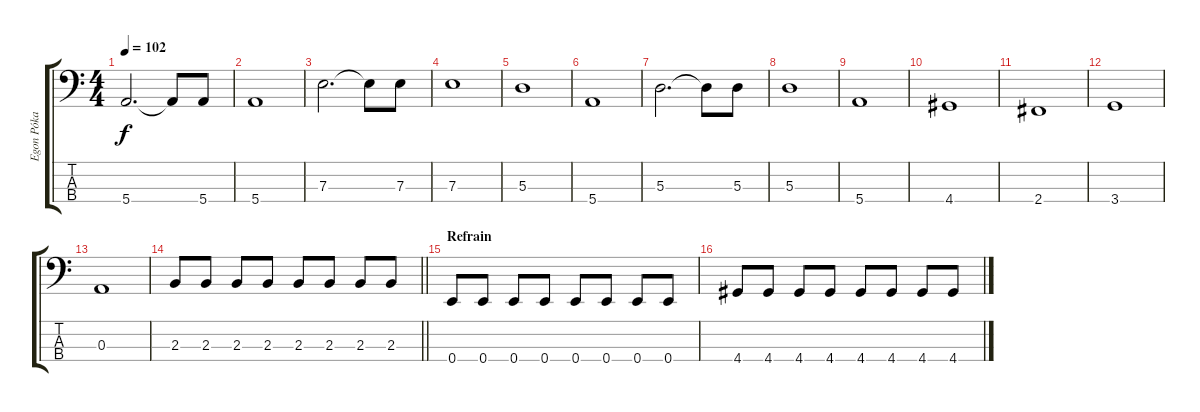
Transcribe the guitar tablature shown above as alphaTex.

\track ("Egon Póka - Bass" "Egon Póka ") {instrument electricbassfinger}
\staff {score tabs}
\tuning (G2 D2 A1 E1) {hide}
\ts (4 4)
\tempo 102
\clef f4
\ks c
5.4.2{d dy f} 5.4{t}.8 5.4.8 |
5.4.1 |
7.3.2{d} 7.3{t}.8 7.3.8 |
7.3.1 |
5.3.1 |
5.4.1 |
5.3.2{d} 5.3{t}.8 5.3.8 |
5.3.1 |
5.4.1 |
4.4.1 |
2.4.1 |
3.4.1 |
0.3.1 |
\barLineRight lightlight
2.3.8 2.3.8 2.3.8 2.3.8 2.3.8 2.3.8 2.3.8 2.3.8 |
\section ("" "Refrain")
0.4.8 0.4.8 0.4.8 0.4.8 0.4.8 0.4.8 0.4.8 0.4.8 |
4.4.8 4.4.8 4.4.8 4.4.8 4.4.8 4.4.8 4.4.8 4.4.8
